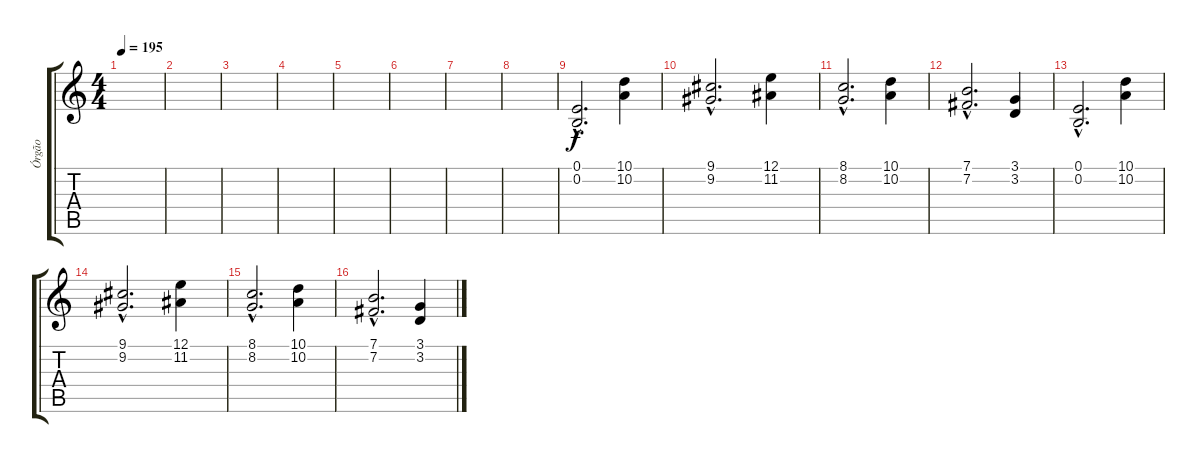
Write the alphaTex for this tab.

\track ("Órgão" "Órgão") {instrument churchorgan}
\staff {score tabs}
\tuning (E4 B3 G3 D3 A2 E2) {hide}
\ts (4 4)
\tempo 195
\clef g2
\ks c
|
|
|
|
|
|
|
|
(0.1{hac} 0.2{hac}).2{d} (10.1 10.2).4 |
(9.1{hac} 9.2{hac}).2{d} (12.1 11.2).4 |
(8.1{hac} 8.2{hac}).2{d} (10.1 10.2).4 |
(7.1{hac} 7.2{hac}).2{d} (3.1 3.2).4 |
(0.1{hac} 0.2{hac}).2{d} (10.1 10.2).4 |
(9.1{hac} 9.2{hac}).2{d} (12.1 11.2).4 |
(8.1{hac} 8.2{hac}).2{d} (10.1 10.2).4 |
(7.1{hac} 7.2{hac}).2{d} (3.1 3.2).4
